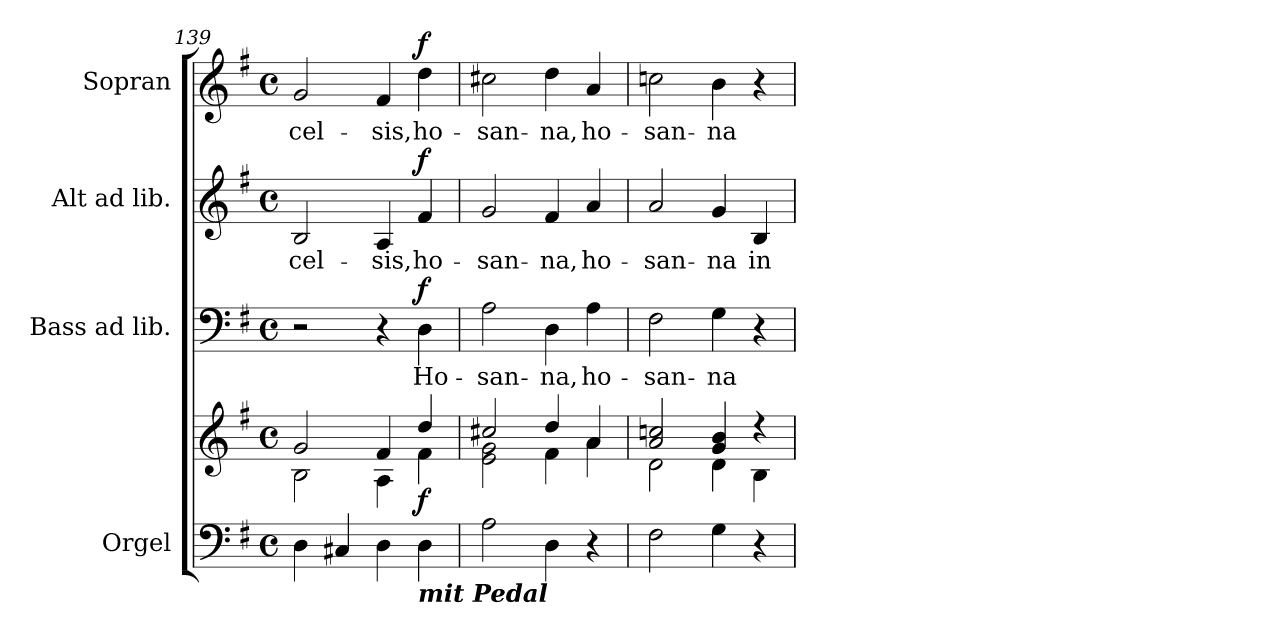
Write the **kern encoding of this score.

**kern	**kern	**dynam	**kern	**text	**dynam	**kern	**text	**dynam	**kern	**text	**dynam
*part4	*part4	*part4	*part3	*part3	*part3	*part2	*part2	*part2	*part1	*part1	*part1
*staff5	*staff4	*staff4/5	*staff3	*staff3	*staff3	*staff2	*staff2	*staff2	*staff1	*staff1	*staff1
*I"Orgel	*	*	*I"Bass ad lib.	*	*	*I"Alt ad lib.	*	*	*I"Sopran	*	*
*I'Org.	*	*	*I'B.	*	*	*I'A.	*	*	*I'S.	*	*
*clefF4	*clefG2	*	*clefF4	*	*	*clefG2	*	*	*clefG2	*	*
*k[f#]	*k[f#]	*	*k[f#]	*	*	*k[f#]	*	*	*k[f#]	*	*
*G:	*G:	*	*G:	*	*	*G:	*	*	*G:	*	*
*M4/4	*M4/4	*	*M4/4	*	*	*M4/4	*	*	*M4/4	*	*
*met(c)	*met(c)	*	*met(c)	*	*	*met(c)	*	*	*met(c)	*	*
=139	=139	=139	=139	=139	=139	=139	=139	=139	=139	=139	=139
*	*^	*	*	*	*	*	*	*	*	*	*
!	!	!	!	!	!	!	!	!LO:LY:b	!	!	!LO:LY:b	!
4D\	2g/	2B\	.	2r	.	.	2B/	-cel-	.	2g/	-cel-	.
4C#X/	.	.	.	.	.	.	.	.	.	.	.	.
!	!	!	!	!	!	!	!	!LO:LY:b	!	!	!LO:LY:b	!
4D\	4f#/	4A\	.	4r	.	.	4A/	-sis,	.	4f#/	-sis,	.
!LO:TX:b:Bi:t=mit Pedal	!	!	!	!	!	!	!	!	!	!	!	!
!	!	!	!LO:DY:b	!	!LO:LY:b	!LO:DY:a	!	!LO:LY:b	!LO:DY:a	!	!LO:LY:b	!LO:DY:a
4D\	4dd/	4f#\	f	4D\	Ho-	f	4f#/	ho-	f	4dd\	ho-	f
=140	=140	=140	=140	=140	=140	=140	=140	=140	=140	=140	=140	=140
!	!	!	!	!	!LO:LY:b	!	!	!LO:LY:b	!	!	!LO:LY:b	!
2A\	2cc#X/	2e\ 2g\	.	2A\	-san-	.	2g/	-san-	.	2cc#X\	-san-	.
!	!	!	!	!	!LO:LY:b	!	!	!LO:LY:b	!	!	!LO:LY:b	!
4D\	4dd/	4f#\	.	4D\	-na,	.	4f#/	-na,	.	4dd\	-na,	.
!	!	!	!	!	!LO:LY:b	!	!	!LO:LY:b	!	!	!LO:LY:b	!
4r	4a/	4a\	.	4A\	ho-	.	4a/	ho-	.	4a/	ho-	.
=141	=141	=141	=141	=141	=141	=141	=141	=141	=141	=141	=141	=141
!	!	!	!	!	!LO:LY:b	!	!	!LO:LY:b	!	!	!LO:LY:b	!
2F#\	2a/ 2ccn/	2d\	.	2F#\	-san-	.	2a/	-san-	.	2ccn\	-san-	.
!	!	!	!	!	!LO:LY:b	!	!	!LO:LY:b	!	!	!LO:LY:b	!
4G\	4g/ 4b/	4d\	.	4G\	-na	.	4g/	-na	.	4b\	-na	.
!	!	!	!	!	!	!	!	!LO:LY:b	!	!	!	!
4r	4r	4B\	.	4r	.	.	4B/	in	.	4r	.	.
*	*v	*v	*	*	*	*	*	*	*	*	*	*
=	=	=	=	=	=	=	=	=	=	=	=
*-	*-	*-	*-	*-	*-	*-	*-	*-	*-	*-	*-
